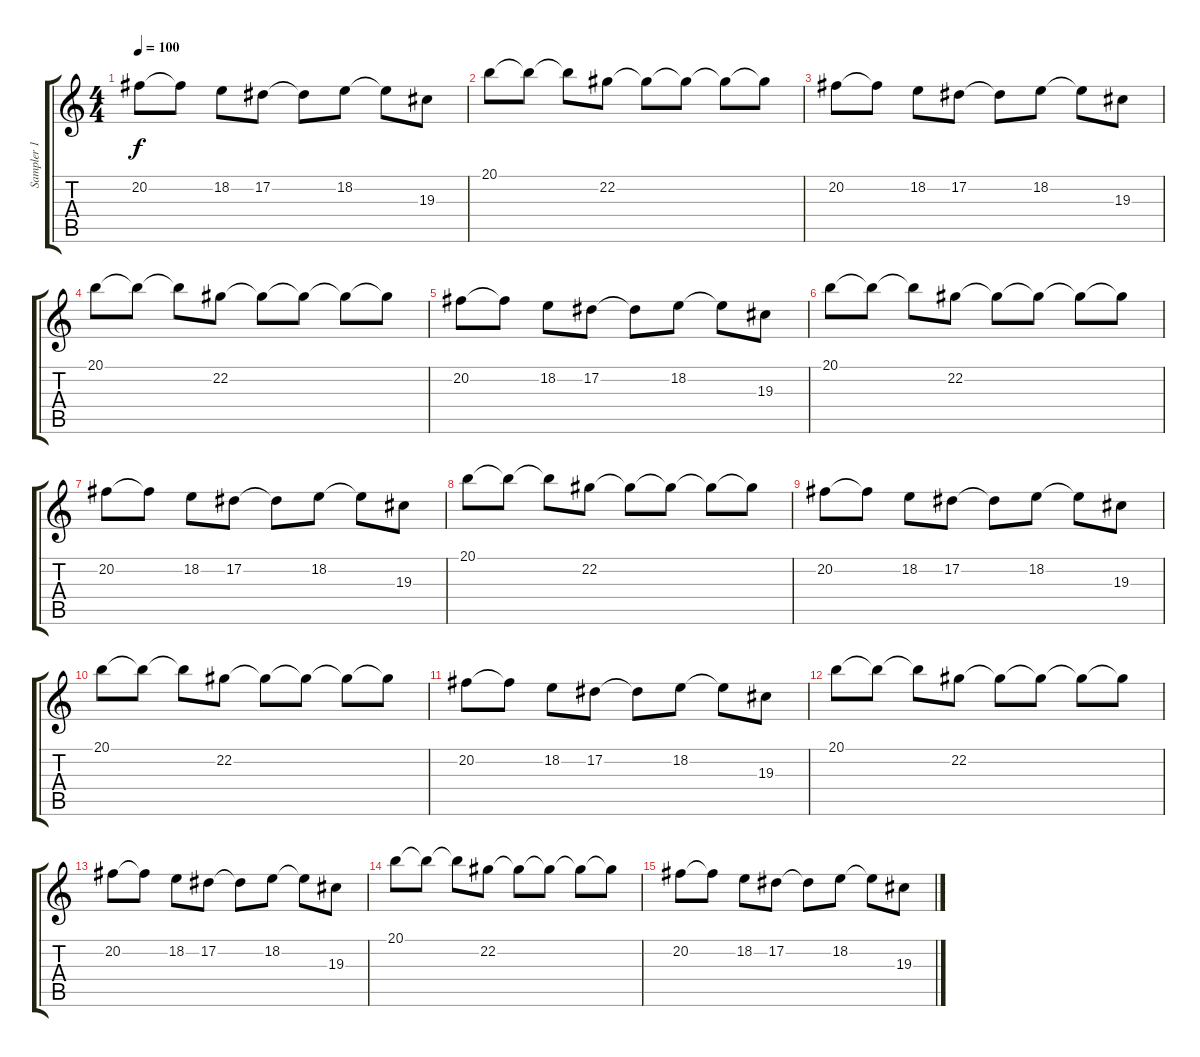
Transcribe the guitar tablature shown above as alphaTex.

\track ("Sampler 1" "Sampler 1") {instrument lead2sawtooth}
\staff {score tabs}
\tuning (Eb4 Bb3 Gb3 Db3 Ab2 Db2) {hide}
\ts (4 4)
\tempo 100
\clef g2
\ks c
20.2.8{dy f} 20.2{t}.8 18.2.8 17.2.8 17.2{t}.8 18.2.8 18.2{t}.8 19.3.8 |
20.1.8 20.1{t}.8 20.1{t}.8 22.2.8 22.2{t}.8 22.2{t}.8 22.2{t}.8 22.2{t}.8 |
20.2.8 20.2{t}.8 18.2.8 17.2.8 17.2{t}.8 18.2.8 18.2{t}.8 19.3.8 |
20.1.8 20.1{t}.8 20.1{t}.8 22.2.8 22.2{t}.8 22.2{t}.8 22.2{t}.8 22.2{t}.8 |
20.2.8 20.2{t}.8 18.2.8 17.2.8 17.2{t}.8 18.2.8 18.2{t}.8 19.3.8 |
20.1.8 20.1{t}.8 20.1{t}.8 22.2.8 22.2{t}.8 22.2{t}.8 22.2{t}.8 22.2{t}.8 |
20.2.8 20.2{t}.8 18.2.8 17.2.8 17.2{t}.8 18.2.8 18.2{t}.8 19.3.8 |
20.1.8 20.1{t}.8 20.1{t}.8 22.2.8 22.2{t}.8 22.2{t}.8 22.2{t}.8 22.2{t}.8 |
20.2.8 20.2{t}.8 18.2.8 17.2.8 17.2{t}.8 18.2.8 18.2{t}.8 19.3.8 |
20.1.8 20.1{t}.8 20.1{t}.8 22.2.8 22.2{t}.8 22.2{t}.8 22.2{t}.8 22.2{t}.8 |
20.2.8 20.2{t}.8 18.2.8 17.2.8 17.2{t}.8 18.2.8 18.2{t}.8 19.3.8 |
20.1.8 20.1{t}.8 20.1{t}.8 22.2.8 22.2{t}.8 22.2{t}.8 22.2{t}.8 22.2{t}.8 |
20.2.8 20.2{t}.8 18.2.8 17.2.8 17.2{t}.8 18.2.8 18.2{t}.8 19.3.8 |
20.1.8 20.1{t}.8 20.1{t}.8 22.2.8 22.2{t}.8 22.2{t}.8 22.2{t}.8 22.2{t}.8 |
20.2.8 20.2{t}.8 18.2.8 17.2.8 17.2{t}.8 18.2.8 18.2{t}.8 19.3.8
